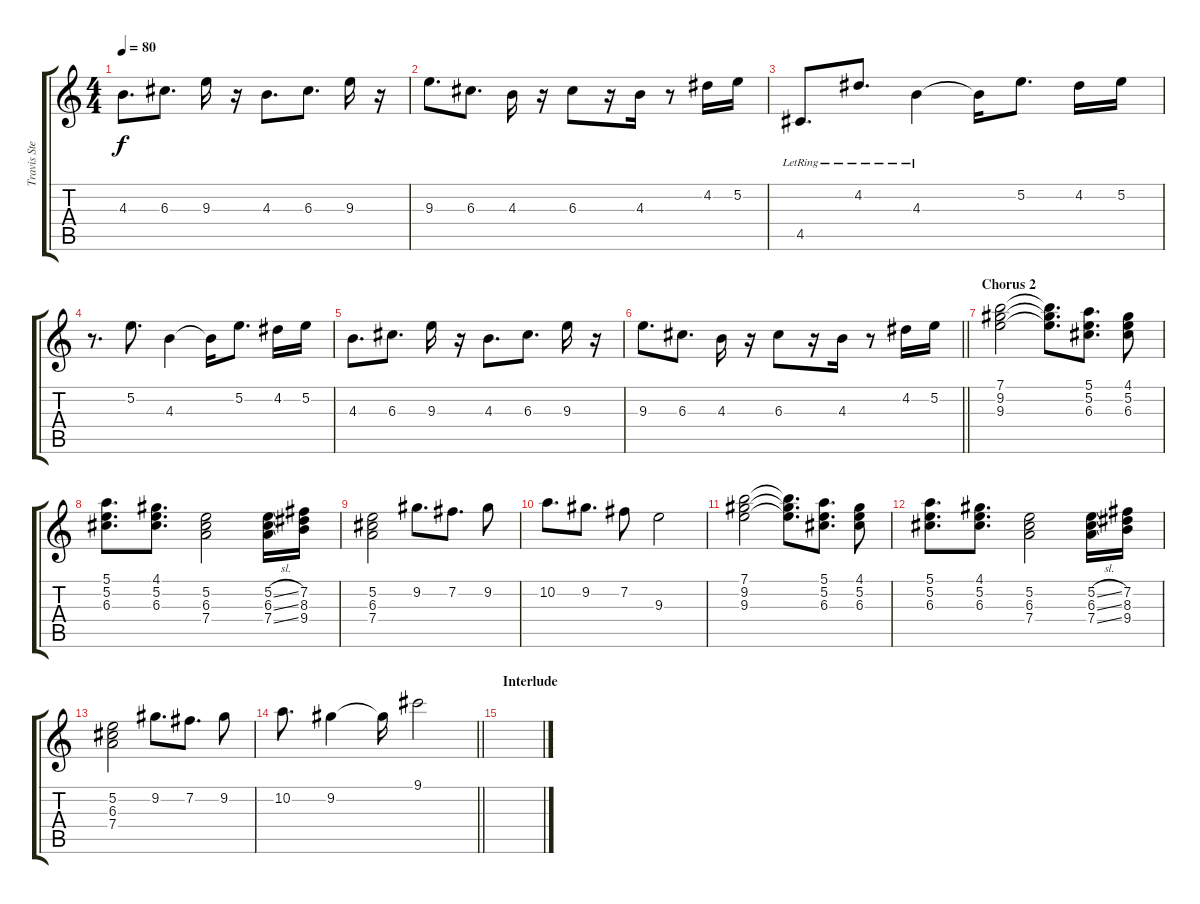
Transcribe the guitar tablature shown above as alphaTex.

\track ("Travis Stever" "Travis Ste") {instrument distortionguitar}
\staff {score tabs}
\tuning (E4 B3 G3 D3 A2 E2) {hide}
\ts (4 4)
\tempo 80
\clef g2
\ks c
4.3.8{d dy f instrument electricguitarclean} 6.3.8{d} 9.3.16 r.16 4.3.8{d} 6.3.8{d} 9.3.16 r.16 |
9.3.8{d} 6.3.8{d} 4.3.16 r.16 6.3.8 r.16 4.3.16 r.8 4.2.16{instrument distortionguitar} 5.2.16 |
4.5{lr}.8{d instrument electricguitarclean} 4.2{lr}.8{d} 4.3{lr}.4 4.3{t}.16 5.2.8{d} 4.2.16 5.2.16 |
r.8{d} 5.2.8{d} 4.3.4 4.3{t}.16 5.2.8{d} 4.2.16{instrument distortionguitar} 5.2.16 |
4.3.8{d instrument electricguitarclean} 6.3.8{d} 9.3.16 r.16 4.3.8{d} 6.3.8{d} 9.3.16 r.16 |
\barLineRight lightlight
9.3.8{d} 6.3.8{d} 4.3.16 r.16 6.3.8 r.16 4.3.16 r.8 4.2.16{instrument distortionguitar} 5.2.16 |
\section ("" "Chorus 2")
(7.1 9.2 9.3).2{instrument electricguitarclean} (7.1{t} 9.2{t} 9.3{t}).8{d} (5.1 5.2 6.3).8{d} (4.1 5.2 6.3).8 |
(5.1 5.2 6.3).8{d} (4.1 5.2 6.3).8{d} (5.2 6.3 7.4).2 (5.2{sl} 6.3{sl} 7.4{sl}).16 (7.2 8.3 9.4).16 |
(5.2 6.3 7.4).2 9.2.8{d} 7.2.8{d} 9.2.8 |
10.2.8{d} 9.2.8{d} 7.2.8 9.3.2 |
(7.1 9.2 9.3).2{instrument electricguitarclean} (7.1{t} 9.2{t} 9.3{t}).8{d} (5.1 5.2 6.3).8{d} (4.1 5.2 6.3).8 |
(5.1 5.2 6.3).8{d} (4.1 5.2 6.3).8{d} (5.2 6.3 7.4).2 (5.2{sl} 6.3{sl} 7.4{sl}).16 (7.2 8.3 9.4).16 |
(5.2 6.3 7.4).2 9.2.8{d} 7.2.8{d} 9.2.8 |
\barLineRight lightlight
10.2.8{d} 9.2.4 9.2{t}.16 9.1.2 |
\section ("" "Interlude")
